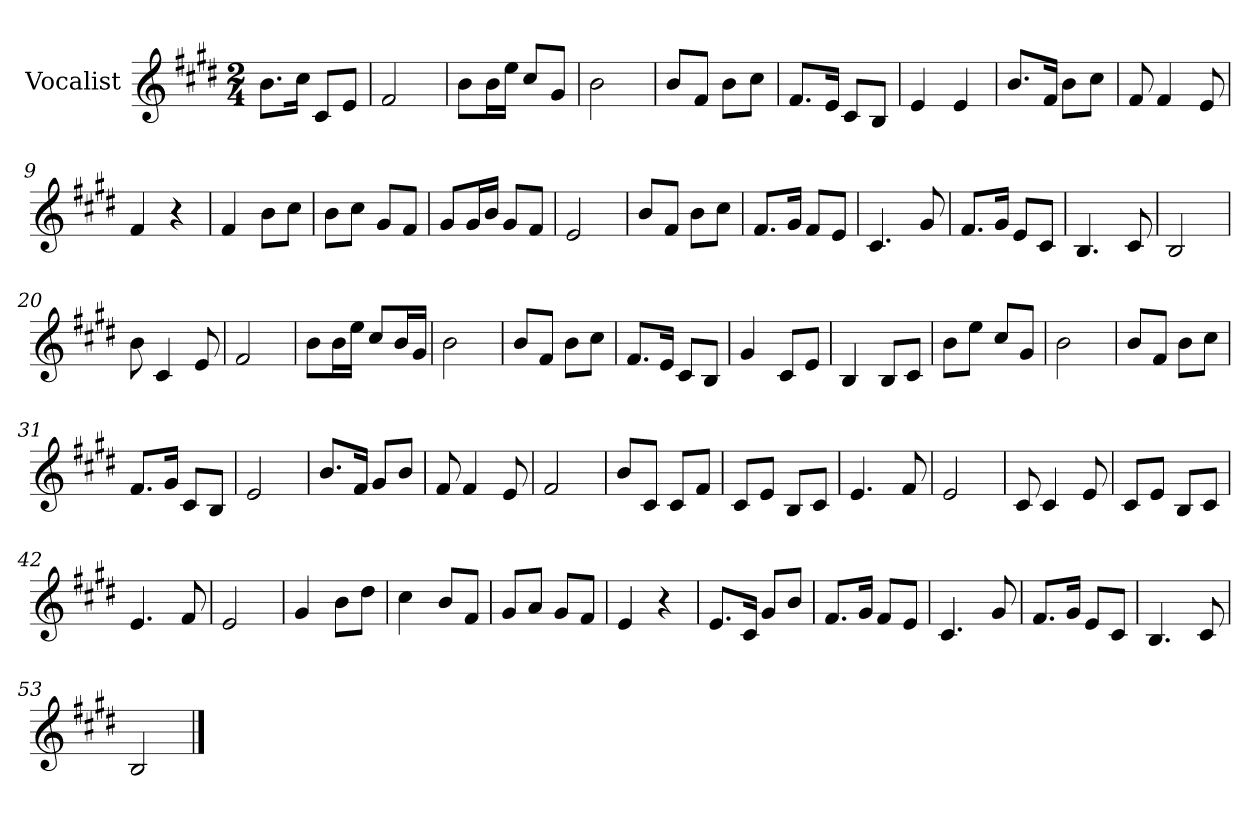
**kern
*part1
*staff1
*I"Vocalist
*k[f#c#g#d#]
*E:
*M2/4
=
8.bL
16cc#Jk
8c#L
8eJ
=1
2f#
=2
8bL
16bL
16eeJJ
8cc#L
8g#J
=3
2b
=4
8bL
8f#J
8bL
8cc#J
=5
8.f#L
16eJk
8c#L
8BJ
=6
4e
4e
=7
8.bL
16f#Jk
8bL
8cc#J
=8
8f#
4f#
8e
=9
4f#
4r
=10
4f#
8bL
8cc#J
=11
8bL
8cc#J
8g#L
8f#J
=12
8g#L
16g#L
16bJJ
8g#L
8f#J
=13
2e
=14
8bL
8f#J
8bL
8cc#J
=15
8.f#L
16g#Jk
8f#L
8eJ
=16
4.c#
8g#
=17
8.f#L
16g#Jk
8eL
8c#J
=18
4.B
8c#
=19
2B
=20
8b
4c#
8e
=21
2f#
=22
8bL
16bL
16eeJJ
8cc#L
16bL
16g#JJ
=23
2b
=24
8bL
8f#J
8bL
8cc#J
=25
8.f#L
16eJk
8c#L
8BJ
=26
4g#
8c#L
8eJ
=27
4B
8BL
8c#J
=28
8bL
8eeJ
8cc#L
8g#J
=29
2b
=30
8bL
8f#J
8bL
8cc#J
=31
8.f#L
16g#Jk
8c#L
8BJ
=32
2e
=33
8.bL
16f#Jk
8g#L
8bJ
=34
8f#
4f#
8e
=35
2f#
=36
8bL
8c#J
8c#L
8f#J
=37
8c#L
8eJ
8BL
8c#J
=38
4.e
8f#
=39
2e
=40
8c#
4c#
8e
=41
8c#L
8eJ
8BL
8c#J
=42
4.e
8f#
=43
2e
=44
4g#
8bL
8dd#J
=45
4cc#
8bL
8f#J
=46
8g#L
8aJ
8g#L
8f#J
=47
4e
4r
=48
8.eL
16c#Jk
8g#L
8bJ
=49
8.f#L
16g#Jk
8f#L
8eJ
=50
4.c#
8g#
=51
8.f#L
16g#Jk
8eL
8c#J
=52
4.B
8c#
=53
2B
==
*-
